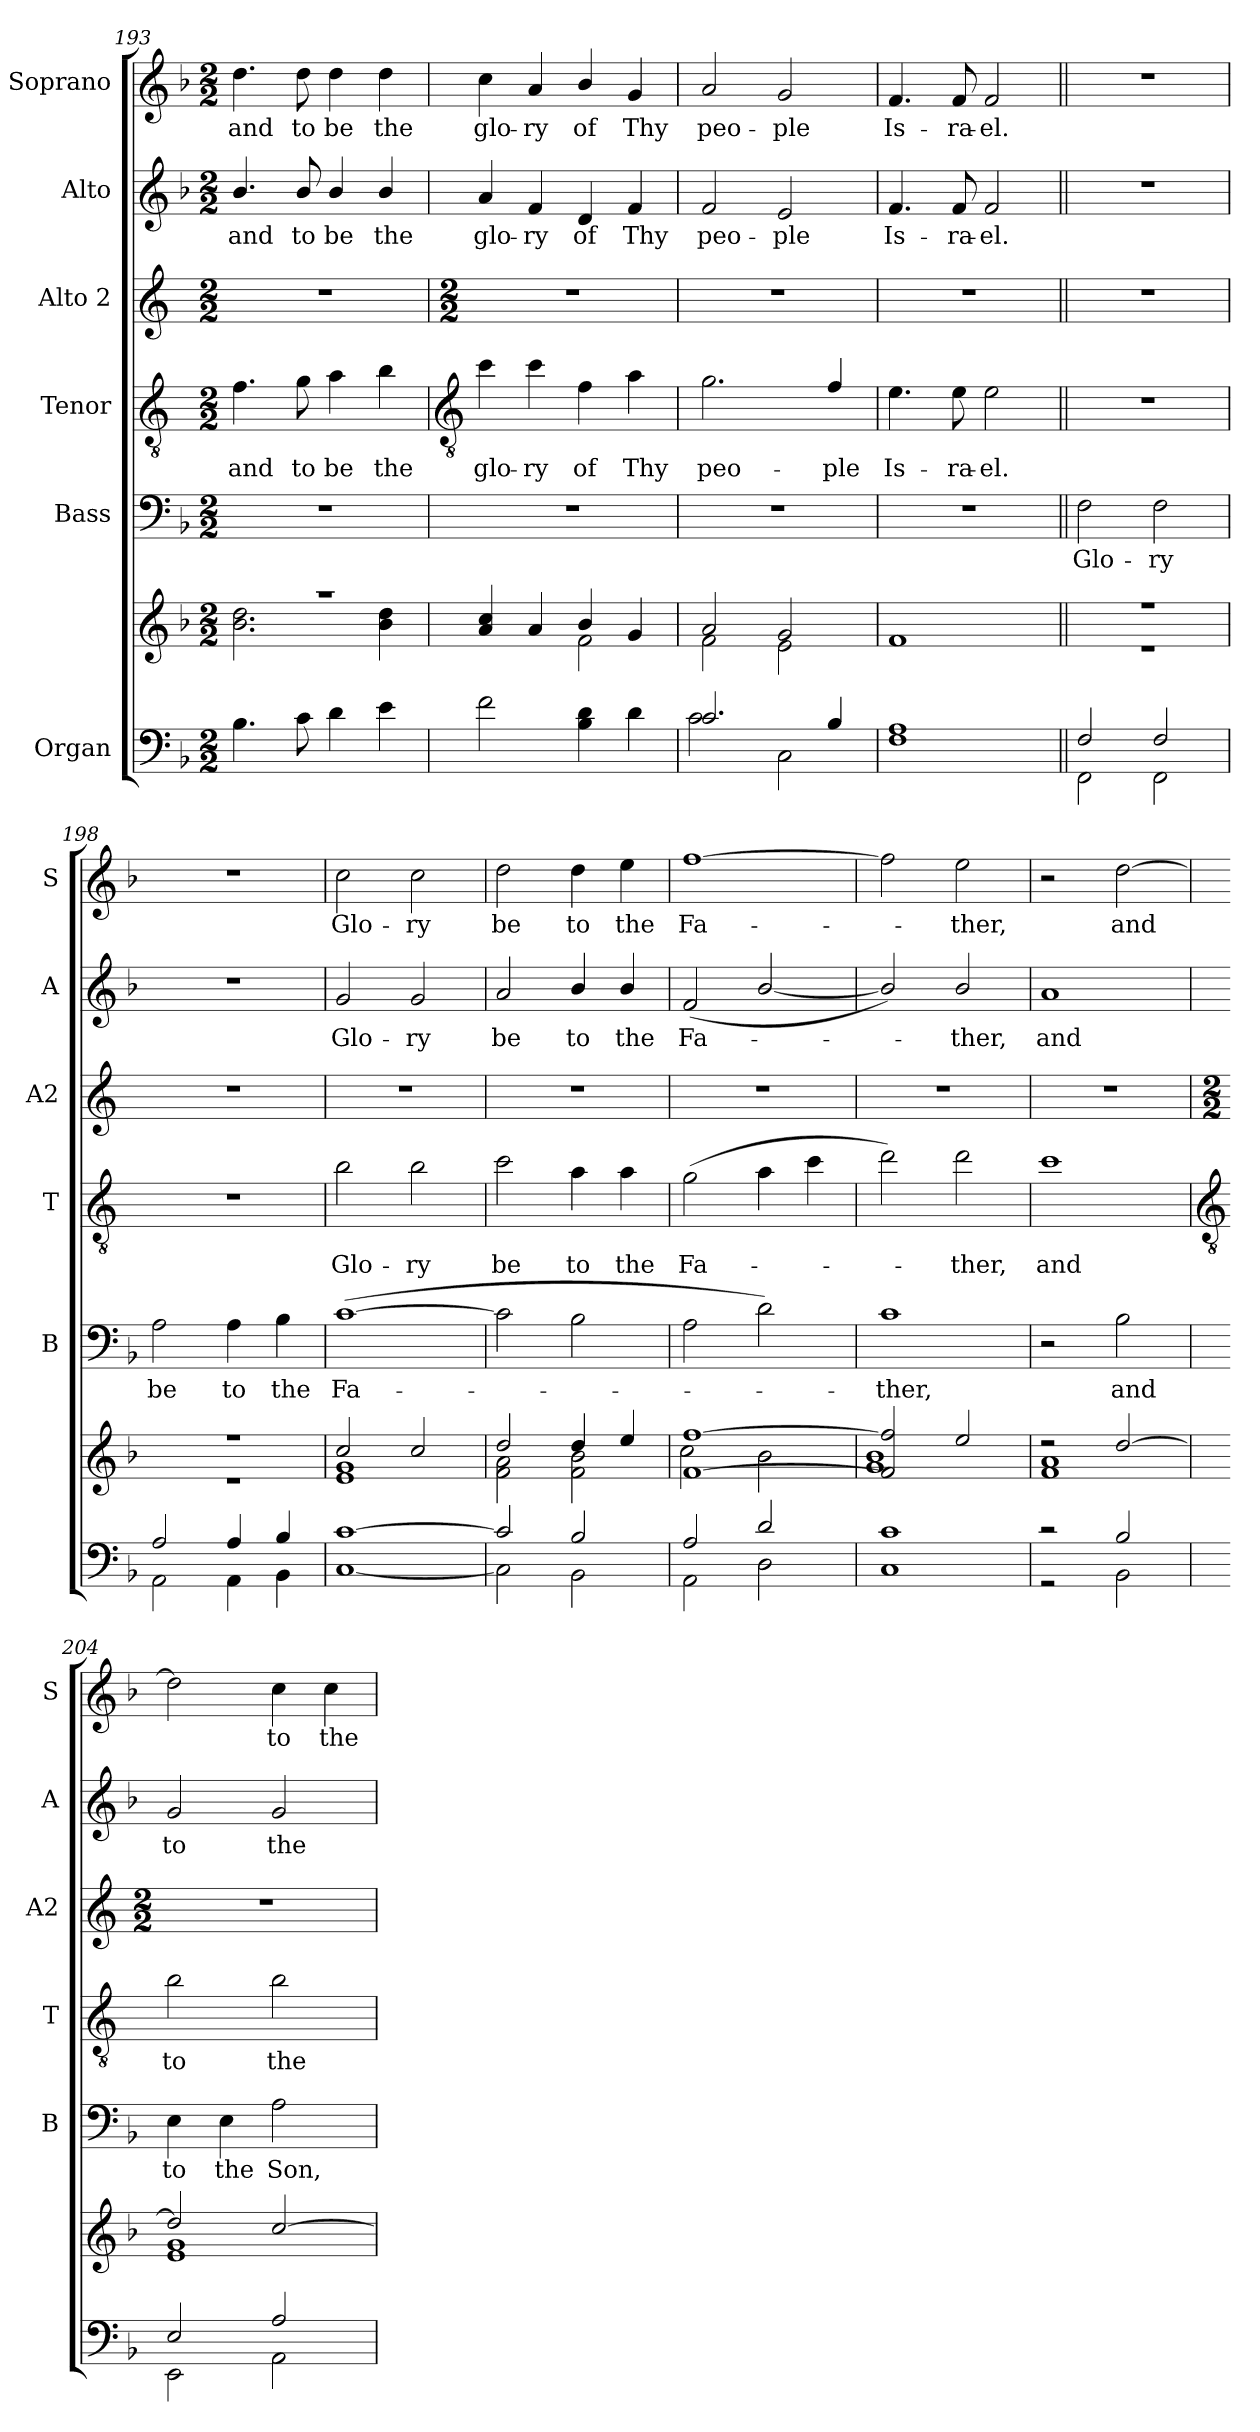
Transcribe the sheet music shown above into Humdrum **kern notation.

**kern	**kern	**kern	**text	**kern	**text	**kern	**kern	**text	**kern	**text
*part6	*part6	*part5	*part5	*part4	*part4	*part3	*part2	*part2	*part1	*part1
*staff7	*staff6	*staff5	*staff5	*staff4	*staff4	*staff3	*staff2	*staff2	*staff1	*staff1
*I"Organ	*	*I"Bass	*	*I"Tenor	*	*I"Alto 2	*I"Alto	*	*I"Soprano	*
*	*	*I'B	*	*I'T	*	*I'A2	*I'A	*	*I'S	*
*clefF4	*clefG2	*clefF4	*	*clefGv2	*	*clefG2	*clefG2	*	*clefG2	*
*	*	*	*	*ITrd4c7	*	*ITrd4c7	*	*	*	*
*k[b-]	*k[b-]	*k[b-]	*	*k[b-]	*	*k[b-]	*k[b-]	*	*k[b-]	*
*F:	*F:	*F:	*	*F:	*	*F:	*F:	*	*F:	*
*M2/2	*M2/2	*M2/2	*	*M2/2	*	*M2/2	*M2/2	*	*M2/2	*
=193	=193	=193	=193	=193	=193	=193	=193	=193	=193	=193
*^	*^	*	*	*	*	*	*	*	*	*
!	!	!	!	!	!	!	!LO:LY:b	!	!	!LO:LY:b	!	!LO:LY:b
1ryy	4.B-\	1r	2.b-\ 2.dd\	1r	.	4.B-	and	1r	4.b-/	and	4.dd	and
!	!	!	!	!	!	!	!LO:LY:b	!	!	!LO:LY:b	!	!LO:LY:b
.	8c\	.	.	.	.	8c	to	.	8b-/	to	8dd	to
!	!	!	!	!	!	!	!LO:LY:b	!	!	!LO:LY:b	!	!LO:LY:b
.	4d\	.	.	.	.	4d	be	.	4b-/	be	4dd	be
!	!	!	!	!	!	!	!LO:LY:b	!	!	!LO:LY:b	!	!LO:LY:b
.	4e\	.	4b-\ 4dd\	.	.	4e	the	.	4b-/	the	4dd	the
!!LO:LB:g=z
=194	=194	=194	=194	=194	=194	=194	=194	=194	=194	=194	=194	=194
*	*	*	*	*	*	*clefGv2	*	*	*	*	*	*
*	*	*	*	*	*	*	*	*M2/2	*	*	*	*
!	!	!	!	!	!	!	!LO:LY:b	!	!	!LO:LY:b	!	!LO:LY:b
1ryy	2f\	4a/ 4cc/	2ryy	1r	.	4f	glo-	1r	4a	glo-	4cc	glo-
!	!	!	!	!	!	!	!LO:LY:b	!	!	!LO:LY:b	!	!LO:LY:b
.	.	4a/	.	.	.	4f	-ry	.	4f	-ry	4a	-ry
!	!	!	!	!	!	!	!LO:LY:b	!	!	!LO:LY:b	!	!LO:LY:b
.	4B-\ 4d\	4b-/	2f\	.	.	4B-	of	.	4d	of	4b-/	of
!	!	!	!	!	!	!	!LO:LY:b	!	!	!LO:LY:b	!	!LO:LY:b
.	4d\	4g/	.	.	.	4d	Thy	.	4f	Thy	4g	Thy
=195	=195	=195	=195	=195	=195	=195	=195	=195	=195	=195	=195	=195
!	!	!	!	!	!	!	!LO:LY:b	!	!	!LO:LY:b	!	!LO:LY:b
2.c/	2c\	2a/	2f\	1r	.	2.c	peo-	1r	2f	peo-	2a	peo-
!	!	!	!	!	!	!	!	!	!	!LO:LY:b	!	!LO:LY:b
.	2C\	2g/	2e\	.	.	.	.	.	2e	-ple	2g	-ple
!	!	!	!	!	!	!	!LO:LY:b	!	!	!	!	!
4B-/	.	.	.	.	.	4B-/	-ple	.	.	.	.	.
=196	=196	=196	=196	=196	=196	=196	=196	=196	=196	=196	=196	=196
!	!	!	!	!	!	!	!LO:LY:b	!	!	!LO:LY:b	!	!LO:LY:b
1A/	1F\	1f/	1ryy	1r	.	4.A	Is-	1r	4.f	Is-	4.f	Is-
!	!	!	!	!	!	!	!LO:LY:b	!	!	!LO:LY:b	!	!LO:LY:b
.	.	.	.	.	.	8A	-ra-	.	8f	-ra-	8f	-ra-
!	!	!	!	!	!	!	!LO:LY:b	!	!	!LO:LY:b	!	!LO:LY:b
.	.	.	.	.	.	2A	-el.	.	2f	-el.	2f	-el.
=197||	=197||	=197||	=197||	=197||	=197||	=197||	=197||	=197||	=197||	=197||	=197||	=197||
!	!	!	!	!	!LO:LY:b	!	!	!	!	!	!	!
2F/	2FF\	1r	1r	2F	Glo-	1r	.	1r	1r	.	1r	.
!	!	!	!	!	!LO:LY:b	!	!	!	!	!	!	!
2F/	2FF\	.	.	2F	-ry	.	.	.	.	.	.	.
=198	=198	=198	=198	=198	=198	=198	=198	=198	=198	=198	=198	=198
!	!	!	!	!	!LO:LY:b	!	!	!	!	!	!	!
2A/	2AA\	1r	1r	2A	be	1r	.	1r	1r	.	1r	.
!	!	!	!	!	!LO:LY:b	!	!	!	!	!	!	!
4A/	4AA\	.	.	4A	to	.	.	.	.	.	.	.
!	!	!	!	!	!LO:LY:b	!	!	!	!	!	!	!
4B-/	4BB-\	.	.	4B-	the	.	.	.	.	.	.	.
=199	=199	=199	=199	=199	=199	=199	=199	=199	=199	=199	=199	=199
!	!	!	!	!	!LO:LY:b	!	!LO:LY:b	!	!	!LO:LY:b	!	!LO:LY:b
[1c/	[1C\	2cc/	1e\ 1g\	(>[1c	Fa-	2e	Glo-	1r	2g	Glo-	2cc	Glo-
!	!	!	!	!	!	!	!LO:LY:b	!	!	!LO:LY:b	!	!LO:LY:b
.	.	2cc/	.	.	.	2e	-ry	.	2g	-ry	2cc	-ry
=200	=200	=200	=200	=200	=200	=200	=200	=200	=200	=200	=200	=200
!	!	!	!	!	!	!	!LO:LY:b	!	!	!LO:LY:b	!	!LO:LY:b
2c/]	2C\]	2dd/	2f\ 2a\	2c]	.	2f	be	1r	2a	be	2dd	be
!	!	!	!	!	!	!	!LO:LY:b	!	!	!LO:LY:b	!	!LO:LY:b
2B-/	2BB-\	4dd/	2f\ 2b-\	2B-	.	4d	to	.	4b-/	to	4dd	to
!	!	!	!	!	!	!	!LO:LY:b	!	!	!LO:LY:b	!	!LO:LY:b
.	.	4ee/	.	.	.	4d	the	.	4b-/	the	4ee	the
=201	=201	=201	=201	=201	=201	=201	=201	=201	=201	=201	=201	=201
!	!	!	!	!	!	!	!LO:LY:b	!	!	!LO:LY:b	!	!LO:LY:b
2A/	2AA\	[1f/ [1ff/	2cc\	2A	.	(>2c	Fa-	1r	(<2f	Fa-	[1ff	Fa-
2d/	2D\	.	2b-\	2d)	.	4d	.	.	[2b-/	.	.	.
.	.	.	.	.	.	4f	.	.	.	.	.	.
=202	=202	=202	=202	=202	=202	=202	=202	=202	=202	=202	=202	=202
!	!	!	!	!	!LO:LY:b	!	!	!	!	!	!	!
1c/	1C\	2f] 2ff]	1g\ 1b-\	1c	ther,	2g)	.	1r	2b-/])	.	2ff]	.
!	!	!	!	!	!	!	!LO:LY:b	!	!	!LO:LY:b	!	!LO:LY:b
.	.	2ee/	.	.	.	2g	ther,	.	2b-/	ther,	2ee	ther,
=203	=203	=203	=203	=203	=203	=203	=203	=203	=203	=203	=203	=203
!	!	!	!	!	!	!	!LO:LY:b	!	!	!LO:LY:b	!	!
2r	2r	2r	1f\ 1a\	2r	.	1f	and	1r	1a	and	2r	.
!	!	!	!	!	!LO:LY:b	!	!	!	!	!	!	!LO:LY:b
2B-/	2BB-\	[2dd/	.	2B-	and	.	.	.	.	.	[2dd	and
!!LO:LB:g=z
=204	=204	=204	=204	=204	=204	=204	=204	=204	=204	=204	=204	=204
*	*	*	*	*	*	*clefGv2	*	*	*	*	*	*
*	*	*	*	*	*	*	*	*M2/2	*	*	*	*
!	!	!	!	!	!LO:LY:b	!	!LO:LY:b	!	!	!LO:LY:b	!	!
2E/	2EE\	2dd/]	1e\ 1g\	4E	to	2e	to	1r	2g	to	2dd]	.
!	!	!	!	!	!LO:LY:b	!	!	!	!	!	!	!
.	.	.	.	4E	the	.	.	.	.	.	.	.
!	!	!	!	!	!LO:LY:b	!	!LO:LY:b	!	!	!LO:LY:b	!	!LO:LY:b
2A/	2AA\	[2cc/	.	2A	Son,	2e	the	.	2g	the	4cc	to
!	!	!	!	!	!	!	!	!	!	!	!	!LO:LY:b
.	.	.	.	.	.	.	.	.	.	.	4cc	the
*v	*v	*	*	*	*	*	*	*	*	*	*	*
*	*v	*v	*	*	*	*	*	*	*	*	*
=	=	=	=	=	=	=	=	=	=	=
*-	*-	*-	*-	*-	*-	*-	*-	*-	*-	*-
